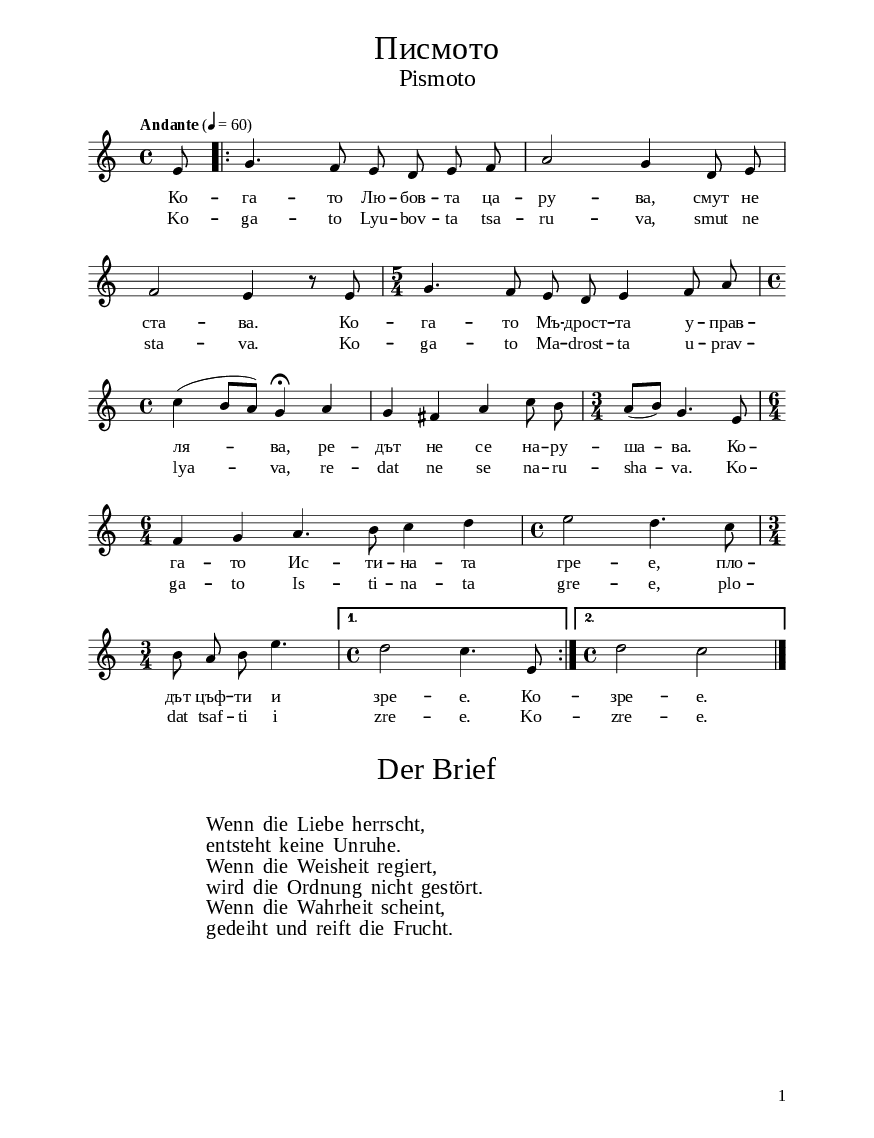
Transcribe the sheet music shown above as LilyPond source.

\version "2.22.1"

% include paper part and global functions
\include "include/globals.ily"

\bookpart {
  \include "include/bookpart-paper.ily"
  \score {
    \include "include/score-layout.ily"

    \new Voice \absolute {
      \clef treble
      \key c \major
      \time 4/4
      \tempoFunc "Andante" 4 "60"
      \autoBeamOff
      \partial 8
      e'8 \repeat volta 2 {
        | % 2
        g'4.  f'8  e'8  d'8  e'8
        f'8 | % 3
        a'2  g'4  d'8  e'8 \break| % 4
        f'2  e'4 r8  e'8  | % 5
        \time 5/4  | % 5
        g'4.  f'8  e'8  d'8  e'4
        f'8  a'8 | % 6
        \time 4/4  \break| % 6
        c''4 (  b'8 [  a'8 ])   g'4
        ^\fermata  a'4  | % 7
        g'4  fis'4  a'4  c''8
        b'8 | % 8
        \time 3/4  | % 8
        a'8 ( [  b'8 ])  g'4.  e'8  \break| % 9
        \time 6/4  | % 9
        f'4  g'4  a'4.  b'8  c''4
        d''4 |
        \time 4/4  |
        e''2  d''4.  c''8 \break | % 11
        \time 3/4  | % 11
        b'8  a'8  b'8  e''4. |
      }

      \alternative {
        {
          % 12
          \time 4/4  % 12
          d''2  c''4.  e'8 |
        }
        {
          \time 4/4 d''2  c''2 | \bar "|."
        }
      }
    }

    \addlyrics {
      Ко -- га -- то Лю -- бов -- та ца --
      ру -- ва, смут не ста -- ва. Ко --
      га -- то Мъ -- дрост -- та у -- прав
      -- ля -- ва, ре -- дът не се
      на -- ру -- ша -- ва. Ко -- га --
      то Ис -- ти -- на -- та гре -- е,
      пло -- дът цъф -- ти и зре -- е.
      Ко -- зре -- е.}
      \addlyrics {
        Ko -- ga -- to Lyu -- bov -- ta tsa --
        ru -- va, smut ne sta -- va. Ko --
        ga -- to Ma -- drost -- ta u -- prav
        -- lya -- va, re -- dat ne se
        na -- ru -- sha -- va. Ko -- ga --
        to Is -- ti -- na -- ta gre -- e,
        plo -- dat tsaf -- ti i zre -- e.
        Ko -- zre -- e.}

        \header {
          title = \titleFunc "Писмото" "Pismoto"
        }

        \midi{}

      } % score

      

      % include foreign translation(s) of the song
      \version "2.20.0"

\markup \fill-line { \fontsize #6 "Der Brief" }
\markup \null
\markup \null
\markup \fontsize #+2.5 {
  \hspace #10
  \override #'(baseline-skip . 2)

  \column {
    \line { " " }

 \line { " "Wenn die Liebe herrscht, }

 \line { " "entsteht keine Unruhe. }

 \line { " "Wenn die Weisheit regiert, }

 \line { " "wird die Ordnung nicht gestört.}

 \line { " "Wenn die Wahrheit scheint, }

 \line { " "gedeiht und reift die Frucht. }

  }
}


    } % bookpart

    % Più mosso
    %
